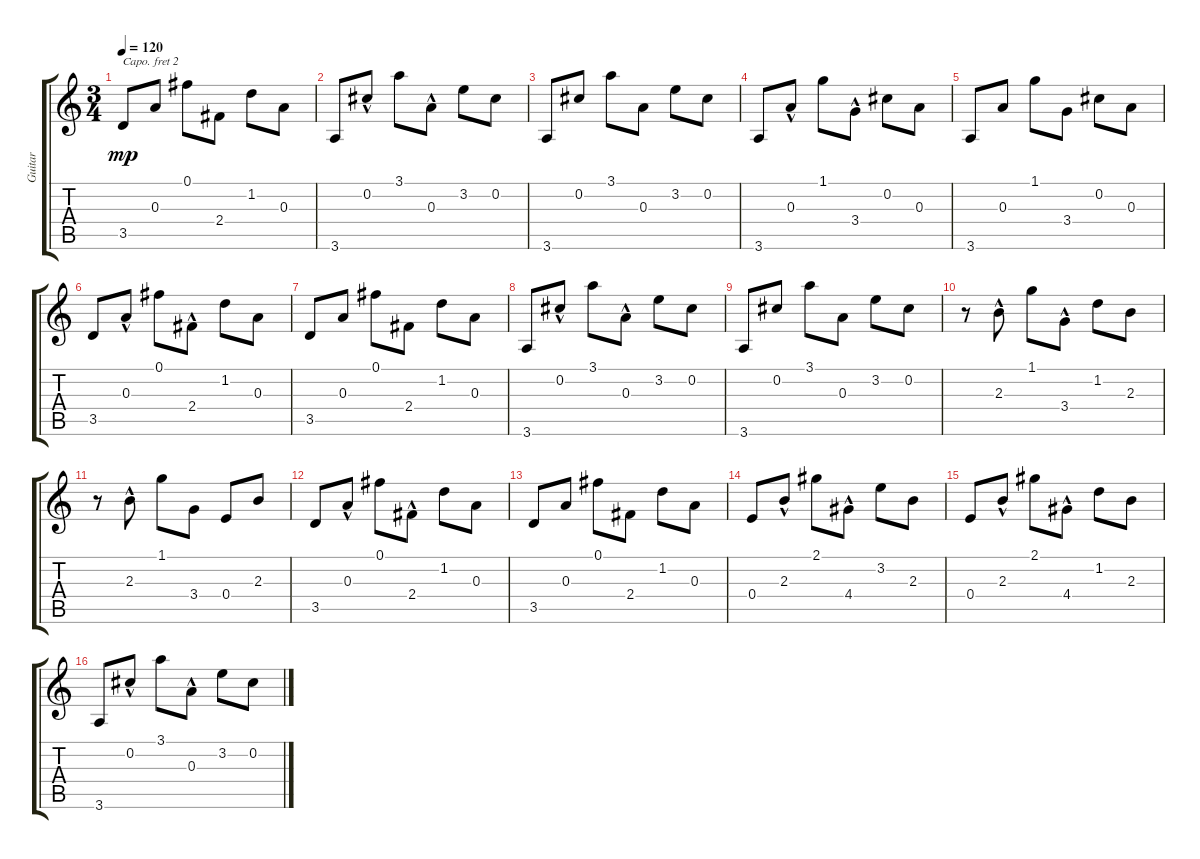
\track ("Guitar" "Guitar") {instrument acousticguitarsteel}
\staff {score tabs}
\capo 2
\tuning (E4 B3 G3 D3 A2 E2) {hide}
\ts (3 4)
\tempo 120
\clef g2
\ks c
3.5.8{dy mp} 0.3.8 0.1.8 2.4.8 1.2.8 0.3.8 |
3.6.8 0.2{hac}.8 3.1.8 0.3{hac}.8 3.2.8 0.2.8 |
3.6.8 0.2.8 3.1.8 0.3.8 3.2.8 0.2.8 |
3.6.8 0.3{hac}.8 1.1.8 3.4{hac}.8 0.2.8 0.3.8 |
3.6.8 0.3.8 1.1.8 3.4.8 0.2.8 0.3.8 |
3.5.8 0.3{hac}.8 0.1.8 2.4{hac}.8 1.2.8 0.3.8 |
3.5.8 0.3.8 0.1.8 2.4.8 1.2.8 0.3.8 |
3.6.8 0.2{hac}.8 3.1.8 0.3{hac}.8 3.2.8 0.2.8 |
3.6.8 0.2.8 3.1.8 0.3.8 3.2.8 0.2.8 |
r.8 2.3{hac}.8 1.1.8 3.4{hac}.8 1.2.8 2.3.8 |
r.8 2.3{hac}.8 1.1.8 3.4.8 0.4.8 2.3.8 |
3.5.8 0.3{hac}.8 0.1.8 2.4{hac}.8 1.2.8 0.3.8 |
3.5.8 0.3.8 0.1.8 2.4.8 1.2.8 0.3.8 |
0.4.8 2.3{hac}.8 2.1.8 4.4{hac}.8 3.2.8 2.3.8 |
0.4.8 2.3{hac}.8 2.1.8 4.4{hac}.8 1.2.8 2.3.8 |
3.6.8 0.2{hac}.8 3.1.8 0.3{hac}.8 3.2.8 0.2.8
